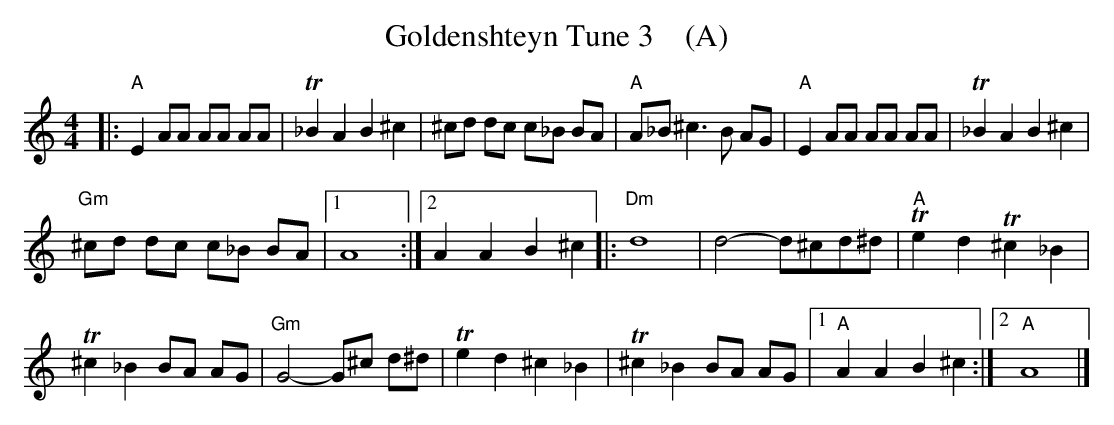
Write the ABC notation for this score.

X:1
T: Goldenshteyn Tune 3    (A)
L: 1/8
M:4/4
K: none
|:\
"A"E2 AA AA AA | T_B2 A2 B2 ^c2 |\
^cd dc c_B BA | "A"A_B ^c3 B AG |\
"A"E2 AA AA AA | T_B2 A2 B2 ^c2 |
"Gm"^cd dc c_B BA |1 A8 :|2 A2 A2 B2 ^c2 \
|:\
"Dm"d8 | d4- d^cd^d |\
"A"Te2 d2 T^c2 _B2 |
T^c2 _B2 BA AG |\
"Gm"G4- G^c d^d | Te2 d2 ^c2 _B2 |\
T^c2 _B2 BA AG |1 "A"A2 A2 B2 ^c2 :|2 "A"A8 |]
